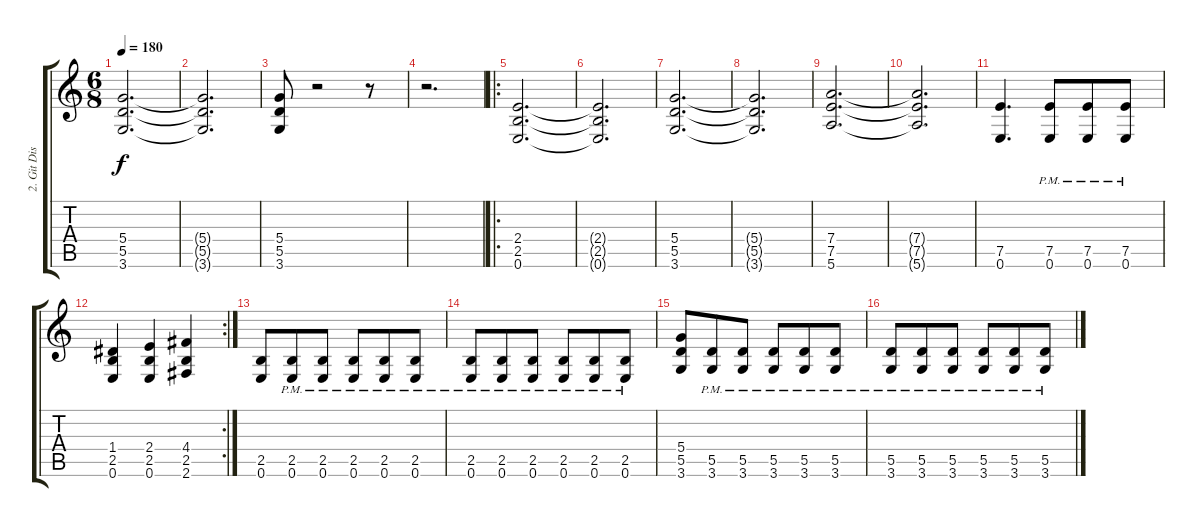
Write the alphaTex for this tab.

\track ("2. Git Dist" "2. Git Dis") {instrument distortionguitar}
\staff {score tabs}
\tuning (E4 B3 G3 D3 A2 E2) {hide}
\ts (6 8)
\tempo 180
\clef g2
\ks c
(5.4 5.5 3.6).2{d dy f} |
(5.4{t} 5.5{t} 3.6{t}).2{d} |
(5.4 5.5 3.6).8 r.2 r.8 |
r.2{d} |
\ro
(2.4 2.5 0.6).2{d} |
(2.4{t} 2.5{t} 0.6{t}).2{d} |
(5.4 5.5 3.6).2{d} |
(5.4{t} 5.5{t} 3.6{t}).2{d} |
(7.4 7.5 5.6).2{d} |
(7.4{t} 7.5{t} 5.6{t}).2{d} |
(7.5 0.6).4{d} (7.5{pm} 0.6{pm}).8 (7.5{pm} 0.6{pm}).8 (7.5{pm} 0.6{pm}).8 |
\rc 2
(1.4 2.5 0.6).4 (2.4 2.5 0.6).4 (4.4 2.5 2.6).4 |
(2.5 0.6).8 (2.5{pm} 0.6{pm}).8 (2.5{pm} 0.6{pm}).8 (2.5{pm} 0.6{pm}).8 (2.5{pm} 0.6{pm}).8 (2.5{pm} 0.6{pm}).8 |
(2.5{pm} 0.6{pm}).8 (2.5{pm} 0.6{pm}).8 (2.5{pm} 0.6{pm}).8 (2.5{pm} 0.6{pm}).8 (2.5{pm} 0.6{pm}).8 (2.5{pm} 0.6{pm}).8 |
(5.4 5.5 3.6).8 (5.5{pm} 3.6{pm}).8 (5.5{pm} 3.6{pm}).8 (5.5{pm} 3.6{pm}).8 (5.5{pm} 3.6{pm}).8 (5.5{pm} 3.6{pm}).8 |
(5.5{pm} 3.6{pm}).8 (5.5{pm} 3.6{pm}).8 (5.5{pm} 3.6{pm}).8 (5.5{pm} 3.6{pm}).8 (5.5{pm} 3.6{pm}).8 (5.5{pm} 3.6{pm}).8
